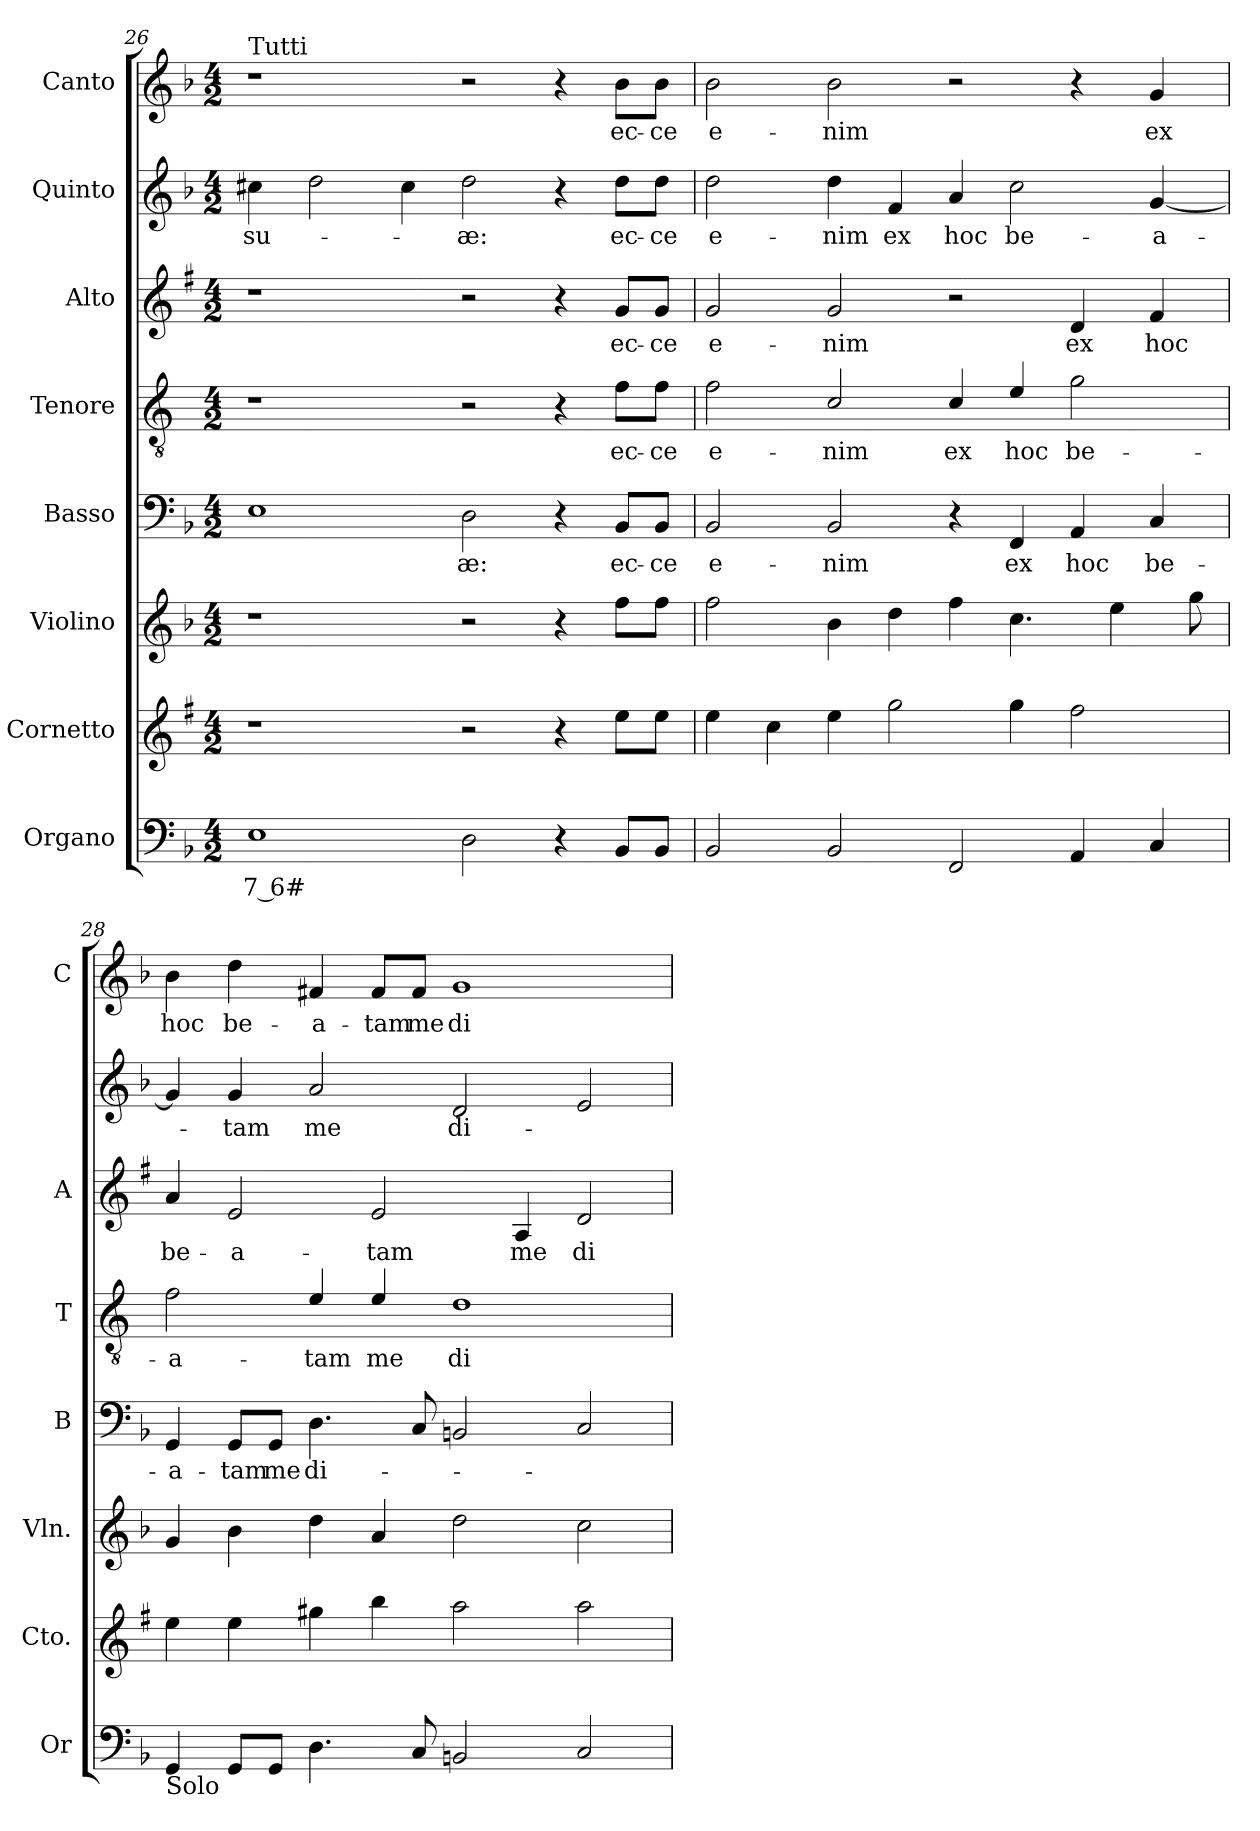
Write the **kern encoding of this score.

**kern	**text	**kern	**kern	**kern	**text	**kern	**text	**kern	**text	**kern	**text	**kern	**text
*part8	*part8	*part7	*part6	*part5	*part5	*part4	*part4	*part3	*part3	*part2	*part2	*part1	*part1
*staff8	*staff8	*staff7	*staff6	*staff5	*staff5	*staff4	*staff4	*staff3	*staff3	*staff2	*staff2	*staff1	*staff1
*I"Organo	*	*I"Cornetto	*I"Violino	*I"Basso	*	*I"Tenore	*	*I"Alto	*	*I"Quinto	*	*I"Canto	*
*I'Or	*	*I'Cto.	*I'Vln.	*I'B	*	*I'T	*	*I'A	*	*	*	*I'C	*
*clefF4	*	*clefG2	*clefG2	*clefF4	*	*clefGv2	*	*clefG2	*	*clefG2	*	*clefG2	*
*	*	*ITrd1c2	*	*	*	*ITrd4c7	*	*ITrd1c2	*	*	*	*	*
*k[b-]	*	*k[b-]	*k[b-]	*k[b-]	*	*k[b-]	*	*k[b-]	*	*k[b-]	*	*k[b-]	*
*F:	*	*F:	*F:	*F:	*	*F:	*	*F:	*	*F:	*	*F:	*
*M4/2	*	*M4/2	*M4/2	*M4/2	*	*M4/2	*	*M4/2	*	*M4/2	*	*M4/2	*
=26	=26	=26	=26	=26	=26	=26	=26	=26	=26	=26	=26	=26	=26
!	!	!	!	!	!	!	!	!	!	!	!	!LO:TX:a:t=Tutti	!
!	!LO:LY:b	!	!	!	!	!	!	!	!	!	!LO:LY:b	!	!
1E	7 6#	1r	1r	1E	.	1r	.	1r	.	4cc#X\	su-	1r	.
.	.	.	.	.	.	.	.	.	.	2dd\	.	.	.
.	.	.	.	.	.	.	.	.	.	4cc#\	.	.	.
!	!	!	!	!	!LO:LY:b	!	!	!	!	!	!LO:LY:b	!	!
2D\	.	2r	2r	2D\	-æ:	2r	.	2r	.	2dd\	-æ:	2r	.
4r	.	4r	4r	4r	.	4r	.	4r	.	4r	.	4r	.
!	!	!	!	!	!LO:LY:b	!	!LO:LY:b	!	!LO:LY:b	!	!LO:LY:b	!	!LO:LY:b
8BB-/L	.	8dd\L	8ff\L	8BB-/L	ec-	8B-\L	ec-	8f/L	ec-	8dd\L	ec-	8b-\L	ec-
!	!	!	!	!	!LO:LY:b	!	!LO:LY:b	!	!LO:LY:b	!	!LO:LY:b	!	!LO:LY:b
8BB-/J	.	8dd\J	8ff\J	8BB-/J	-ce	8B-\J	-ce	8f/J	-ce	8dd\J	-ce	8b-\J	-ce
!!LO:PB:g=z
=27	=27	=27	=27	=27	=27	=27	=27	=27	=27	=27	=27	=27	=27
!	!	!	!	!	!LO:LY:b	!	!LO:LY:b	!	!LO:LY:b	!	!LO:LY:b	!	!LO:LY:b
2BB-/	.	4dd\	2ff\	2BB-/	e-	2B-\	e-	2f/	e-	2dd\	e-	2b-\	e-
.	.	4b-\	.	.	.	.	.	.	.	.	.	.	.
!	!	!	!	!	!LO:LY:b	!	!LO:LY:b	!	!LO:LY:b	!	!LO:LY:b	!	!LO:LY:b
2BB-/	.	4dd\	4b-\	2BB-/	-nim	2F/	-nim	2f/	-nim	4dd\	-nim	2b-\	-nim
!	!	!	!	!	!	!	!	!	!	!	!LO:LY:b	!	!
.	.	2ff\	4dd\	.	.	.	.	.	.	4f/	ex	.	.
!	!	!	!	!	!	!	!LO:LY:b	!	!	!	!LO:LY:b	!	!
2FF/	.	.	4ff\	4r	.	4F/	ex	2r	.	4a/	hoc	2r	.
!	!	!	!	!	!LO:LY:b	!	!LO:LY:b	!	!	!	!LO:LY:b	!	!
.	.	4ff\	4.cc\	4FF/	ex	4A/	hoc	.	.	2cc\	be-	.	.
!	!	!	!	!	!LO:LY:b	!	!LO:LY:b	!	!LO:LY:b	!	!	!	!
4AA/	.	2ee\	.	4AA/	hoc	2c\	be-	4c/	ex	.	.	4r	.
.	.	.	4ee\	.	.	.	.	.	.	.	.	.	.
!	!	!	!	!	!LO:LY:b	!	!	!	!LO:LY:b	!	!LO:LY:b	!	!LO:LY:b
4C/	.	.	.	4C/	be-	.	.	4e/	hoc	[4g/	-a-	4g/	ex
.	.	.	8gg\	.	.	.	.	.	.	.	.	.	.
=28	=28	=28	=28	=28	=28	=28	=28	=28	=28	=28	=28	=28	=28
!LO:TX:b:t=Solo	!	!	!	!	!	!	!	!	!	!	!	!	!
!	!	!	!	!	!LO:LY:b	!	!LO:LY:b	!	!LO:LY:b	!	!	!	!LO:LY:b
4GG/	.	4dd\	4g/	4GG/	-a-	2B-\	-a-	4g/	be-	4g/]	.	4b-\	hoc
!	!	!	!	!	!LO:LY:b	!	!	!	!LO:LY:b	!	!LO:LY:b	!	!LO:LY:b
8GG/L	.	4dd\	4b-\	8GG/L	-tam	.	.	2d/	-a-	4g/	-tam	4dd\	be-
!	!	!	!	!	!LO:LY:b	!	!	!	!	!	!	!	!
8GG/J	.	.	.	8GG/J	me	.	.	.	.	.	.	.	.
!	!	!	!	!	!LO:LY:b	!	!LO:LY:b	!	!	!	!LO:LY:b	!	!LO:LY:b
4.D\	.	4ff#X\	4dd\	4.D\	di-	4A/	-tam	.	.	2a/	me	4f#X/	-a-
!	!	!	!	!	!	!	!LO:LY:b	!	!LO:LY:b	!	!	!	!LO:LY:b
.	.	4aa\	4a/	.	.	4A/	me	2d/	-tam	.	.	8f#/L	-tam
!	!	!	!	!	!	!	!	!	!	!	!	!	!LO:LY:b
8C/	.	.	.	8C/	.	.	.	.	.	.	.	8f#/J	me
!	!	!	!	!	!	!	!LO:LY:b	!	!	!	!LO:LY:b	!	!LO:LY:b
2BBn/	.	2gg\	2dd\	2BBn/	.	1G	di-	.	.	2d/	di-	1g	di-
!	!	!	!	!	!	!	!	!	!LO:LY:b	!	!	!	!
.	.	.	.	.	.	.	.	4G/	me	.	.	.	.
!	!	!	!	!	!	!	!	!	!LO:LY:b	!	!	!	!
2C/	.	2gg\	2cc\	2C/	.	.	.	2c/	di-	2e/	.	.	.
=	=	=	=	=	=	=	=	=	=	=	=	=	=
*-	*-	*-	*-	*-	*-	*-	*-	*-	*-	*-	*-	*-	*-
